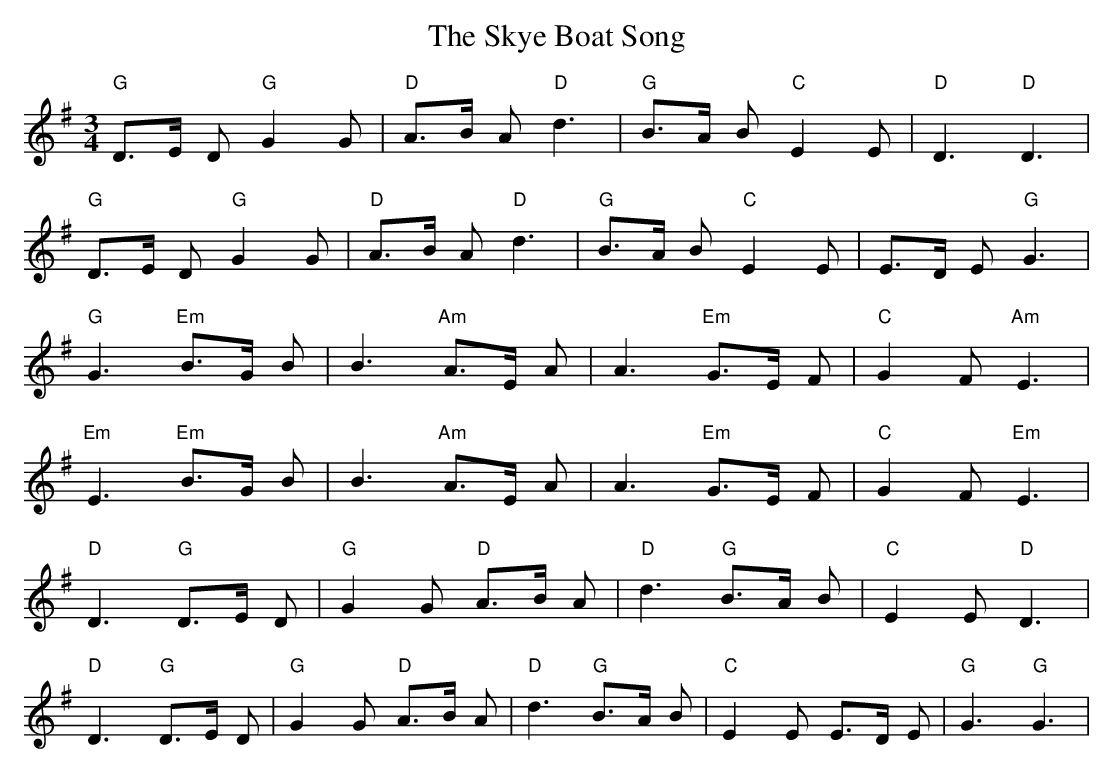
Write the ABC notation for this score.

X:1
T: The Skye Boat Song
M: 3/4
L: 1/8
K: Gmaj
"G"D>E D "G"G2 G|"D"A>B A "D"d3|"G"B>A B "C"E2 E|"D"D3 "D"D3|
"G"D>E D "G"G2 G|"D"A>B A "D"d3|"G"B>A B "C"E2 E|E>D E "G"G3|
"G" G3 "Em"B>G B|B3 "Am"A>E A|A3 "Em"G>E F|"C"G2 F "Am"E3|
"Em"E3 "Em"B>G B|B3 "Am"A>E A|A3 "Em"G>E F|"C"G2 F "Em"E3|
"D"D3 "G"D>E D|"G"G2 G "D"A>B A|"D"d3 "G"B>A B|"C"E2 E "D"D3|
"D"D3 "G"D>E D|"G"G2 G "D"A>B A|"D"d3 "G"B>A B|"C"E2 E E>D E|"G" G3 "G" G3|
